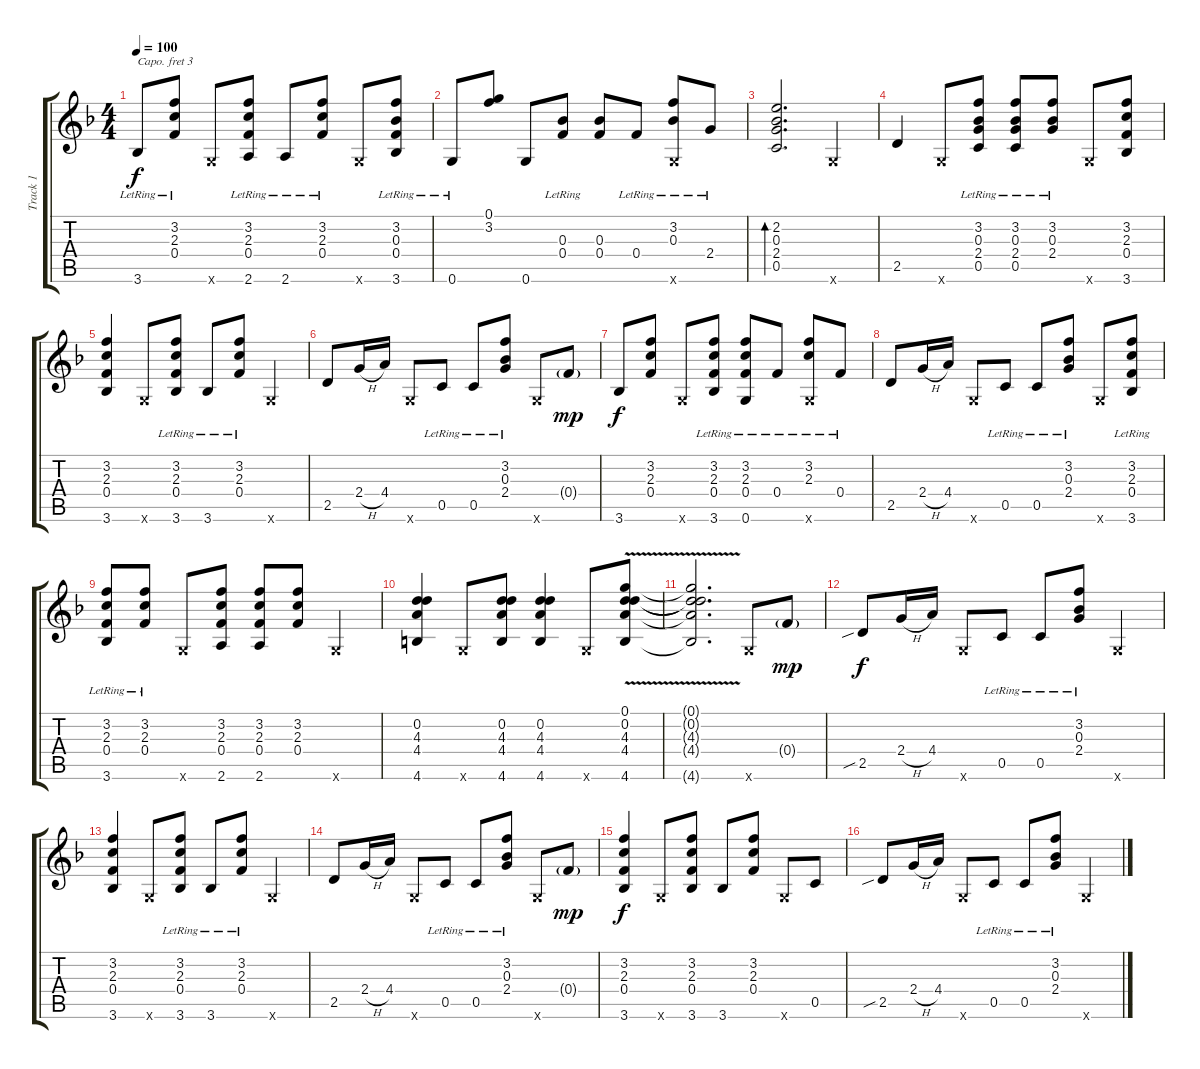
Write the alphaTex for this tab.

\track ("Track 1" "Track 1") {instrument acousticguitarnylon}
\staff {score tabs}
\capo 3
\tuning (E4 B3 G3 D3 A2 E2) {hide}
\ts (4 4)
\tempo 100
\clef g2
\ks f
3.6{lr}.8{dy f} (3.2{lr} 2.3{lr} 0.4{lr}).8 0.6{x}.8 (3.2{lr} 2.3{lr} 0.4{lr} 2.6{lr}).8 2.6{lr}.8 (3.2{lr} 2.3{lr} 0.4{lr}).8 0.6{x}.8 (3.2{lr} 0.3{lr} 0.4{lr} 3.6{lr}).8 |
0.6{lr}.8 (0.1 3.2).8 0.6.8 (0.3{lr} 0.4{lr}).8 (0.3 0.4).8 0.4{lr}.8 (3.2{lr} 0.3{lr} 0.6{x}).8 2.4{lr}.8 |
(2.2 0.3 2.4 0.5).2{d bd 60} 0.6{x}.4 |
2.5.4 0.6{x}.8 (3.2{lr} 0.3{lr} 2.4{lr} 0.5{lr}).8 (3.2{lr} 0.3{lr} 2.4{lr} 0.5{lr}).8 (3.2{lr} 0.3{lr} 2.4{lr}).8 0.6{x}.8 (3.2 2.3 0.4 3.6).8 |
(3.2 2.3 0.4 3.6).4 0.6{x}.8 (3.2{lr} 2.3{lr} 0.4{lr} 3.6{lr}).8 3.6{lr}.8 (3.2{lr} 2.3{lr} 0.4{lr}).8 0.6{x}.4 |
2.5.8 2.4{h}.16 4.4.16 0.6{x}.8 0.5{lr}.8 0.5{lr}.8 (3.2{lr} 0.3{lr} 2.4{lr}).8 0.6{x}.8 0.4{g}.8{dy mp} |
3.6.8{dy f} (3.2 2.3 0.4).8 0.6{x}.8 (3.2{lr} 2.3{lr} 0.4{lr} 3.6{lr}).8 (3.2{lr} 2.3{lr} 0.4{lr} 0.6{lr}).8 0.4{lr}.8 (3.2{lr} 2.3{lr} 0.6{x}).8 0.4{lr}.8 |
2.5.8 2.4{h}.16 4.4.16 0.6{x}.8 0.5{lr}.8 0.5{lr}.8 (3.2{lr} 0.3{lr} 2.4{lr}).8 0.6{x}.8 (3.2{lr} 2.3{lr} 0.4{lr} 3.6{lr}).8 |
(3.2{lr} 2.3{lr} 0.4{lr} 3.6{lr}).8 (3.2{lr} 2.3{lr} 0.4{lr}).8 0.6{x}.8 (3.2 2.3 0.4 2.6).8 (3.2 2.3 0.4 2.6).8 (3.2 2.3 0.4).8 0.6{x}.4 |
(0.2 4.3 4.4 4.6).4 0.6{x}.8 (0.2 4.3 4.4 4.6).8 (0.2 4.3 4.4 4.6).4 0.6{x}.8 (0.1 0.2 4.3{v} 4.4{v} 4.6{v}).8 |
(0.1{t} 0.2{t} 4.3{t} 4.4{t} 4.6{t}).2{d} 0.6{x}.8 0.4{g}.8{dy mp} |
2.5{sib}.8{dy f} 2.4{h}.16 4.4.16 0.6{x}.8 0.5{lr}.8 0.5{lr}.8 (3.2{lr} 0.3{lr} 2.4{lr}).8 0.6{x}.4 |
(3.2 2.3 0.4 3.6).4 0.6{x}.8 (3.2{lr} 2.3{lr} 0.4{lr} 3.6{lr}).8 3.6{lr}.8 (3.2{lr} 2.3{lr} 0.4{lr}).8 0.6{x}.4 |
2.5.8 2.4{h}.16 4.4.16 0.6{x}.8 0.5{lr}.8 0.5{lr}.8 (3.2{lr} 0.3{lr} 2.4{lr}).8 0.6{x}.8 0.4{g}.8{dy mp} |
(3.2 2.3 0.4 3.6).4{dy f} 0.6{x}.8 (3.2 2.3 0.4 3.6).8 3.6.8 (3.2 2.3 0.4).8 0.6{x}.8 0.5.8 |
2.5{sib}.8 2.4{h}.16 4.4.16 0.6{x}.8 0.5{lr}.8 0.5{lr}.8 (3.2{lr} 0.3{lr} 2.4{lr}).8 0.6{x}.4
